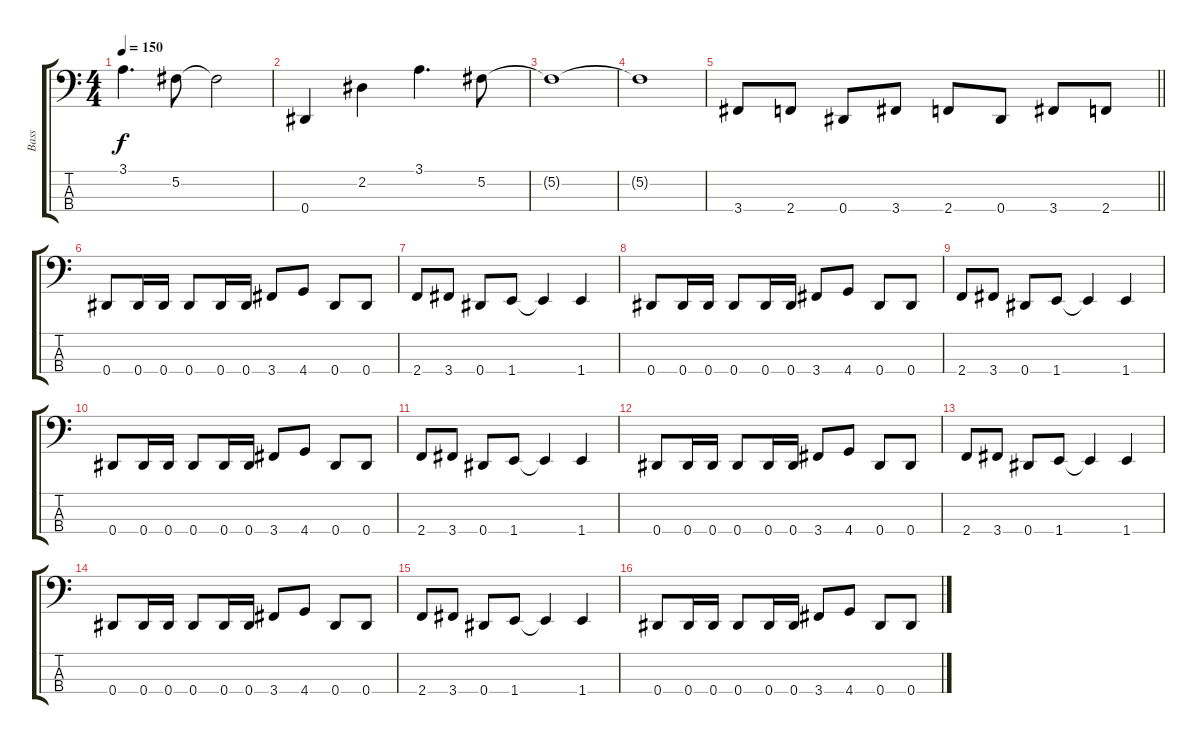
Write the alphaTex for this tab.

\track ("Bass" "Bass") {instrument electricbasspick}
\staff {score tabs}
\tuning (Gb2 Db2 Ab1 Eb1) {hide}
\ts (4 4)
\tempo 150
\clef f4
\ks c
3.1.4{d dy f} 5.2.8 5.2{t}.2 |
0.4.4 2.2.4 3.1.4{d} 5.2.8 |
5.2{t}.1 |
5.2{t}.1 |
\barLineRight lightlight
3.4.8 2.4.8 0.4.8 3.4.8 2.4.8 0.4.8 3.4.8 2.4.8 |
\section ("" " ")
0.4.8 0.4.16 0.4.16 0.4.8 0.4.16 0.4.16 3.4.8 4.4.8 0.4.8 0.4.8 |
2.4.8 3.4.8 0.4.8 1.4.8 1.4{t}.4 1.4.4 |
0.4.8 0.4.16 0.4.16 0.4.8 0.4.16 0.4.16 3.4.8 4.4.8 0.4.8 0.4.8 |
2.4.8 3.4.8 0.4.8 1.4.8 1.4{t}.4 1.4.4 |
0.4.8 0.4.16 0.4.16 0.4.8 0.4.16 0.4.16 3.4.8 4.4.8 0.4.8 0.4.8 |
2.4.8 3.4.8 0.4.8 1.4.8 1.4{t}.4 1.4.4 |
0.4.8 0.4.16 0.4.16 0.4.8 0.4.16 0.4.16 3.4.8 4.4.8 0.4.8 0.4.8 |
2.4.8 3.4.8 0.4.8 1.4.8 1.4{t}.4 1.4.4 |
0.4.8 0.4.16 0.4.16 0.4.8 0.4.16 0.4.16 3.4.8 4.4.8 0.4.8 0.4.8 |
2.4.8 3.4.8 0.4.8 1.4.8 1.4{t}.4 1.4.4 |
0.4.8 0.4.16 0.4.16 0.4.8 0.4.16 0.4.16 3.4.8 4.4.8 0.4.8 0.4.8
